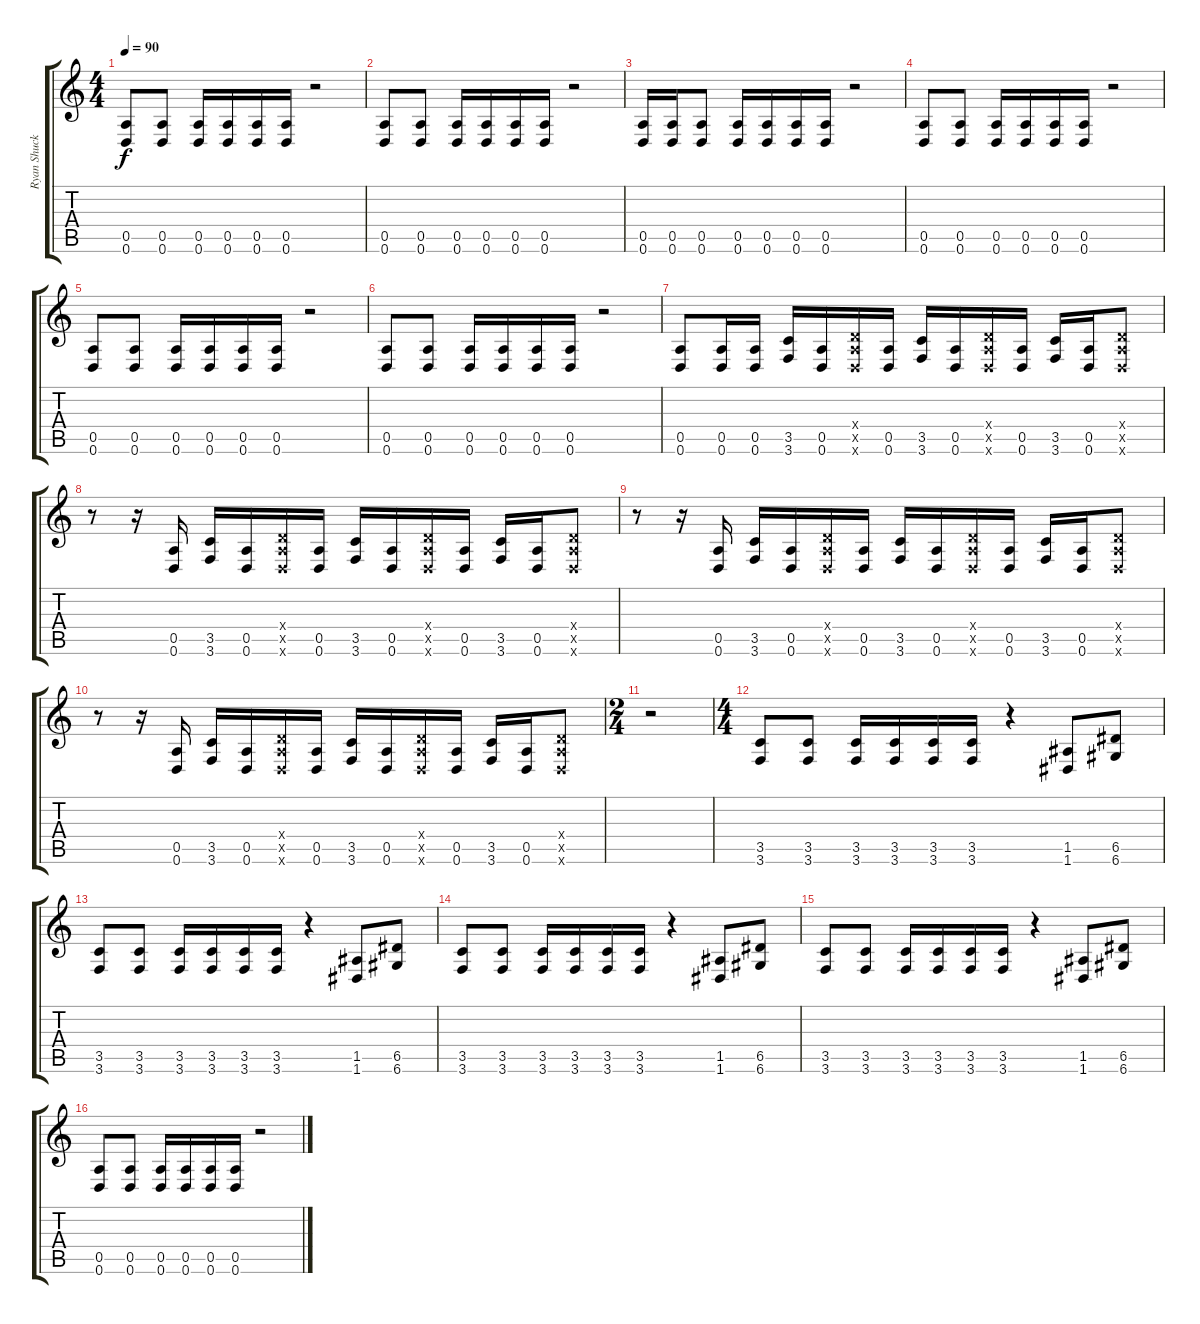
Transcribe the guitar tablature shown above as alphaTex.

\track ("Ryan Shuck (Guitar)" "Ryan Shuck") {instrument overdrivenguitar}
\staff {score tabs}
\tuning (E4 B3 G3 D3 A2 D2) {hide}
\ts (4 4)
\tempo 90
\clef g2
\ks c
(0.5 0.6).8{dy f} (0.5 0.6).8 (0.5 0.6).16 (0.5 0.6).16 (0.5 0.6).16 (0.5 0.6).16 r.2 |
(0.5 0.6).8 (0.5 0.6).8 (0.5 0.6).16 (0.5 0.6).16 (0.5 0.6).16 (0.5 0.6).16 r.2 |
(0.5 0.6).16 (0.5 0.6).16 (0.5 0.6).8 (0.5 0.6).16 (0.5 0.6).16 (0.5 0.6).16 (0.5 0.6).16 r.2 |
(0.5 0.6).8 (0.5 0.6).8 (0.5 0.6).16 (0.5 0.6).16 (0.5 0.6).16 (0.5 0.6).16 r.2 |
(0.5 0.6).8 (0.5 0.6).8 (0.5 0.6).16 (0.5 0.6).16 (0.5 0.6).16 (0.5 0.6).16 r.2 |
(0.5 0.6).8 (0.5 0.6).8 (0.5 0.6).16 (0.5 0.6).16 (0.5 0.6).16 (0.5 0.6).16 r.2 |
(0.5 0.6).8 (0.5 0.6).16 (0.5 0.6).16 (3.5 3.6).16 (0.5 0.6).16 (0.4{x} 0.5{x} 0.6{x}).16 (0.5 0.6).16 (3.5 3.6).16 (0.5 0.6).16 (0.4{x} 0.5{x} 0.6{x}).16 (0.5 0.6).16 (3.5 3.6).16 (0.5 0.6).16 (0.4{x} 0.5{x} 0.6{x}).8 |
r.8 r.16 (0.5 0.6).16 (3.5 3.6).16 (0.5 0.6).16 (0.4{x} 0.5{x} 0.6{x}).16 (0.5 0.6).16 (3.5 3.6).16 (0.5 0.6).16 (0.4{x} 0.5{x} 0.6{x}).16 (0.5 0.6).16 (3.5 3.6).16 (0.5 0.6).16 (0.4{x} 0.5{x} 0.6{x}).8 |
r.8 r.16 (0.5 0.6).16 (3.5 3.6).16 (0.5 0.6).16 (0.4{x} 0.5{x} 0.6{x}).16 (0.5 0.6).16 (3.5 3.6).16 (0.5 0.6).16 (0.4{x} 0.5{x} 0.6{x}).16 (0.5 0.6).16 (3.5 3.6).16 (0.5 0.6).16 (0.4{x} 0.5{x} 0.6{x}).8 |
r.8 r.16 (0.5 0.6).16 (3.5 3.6).16 (0.5 0.6).16 (0.4{x} 0.5{x} 0.6{x}).16 (0.5 0.6).16 (3.5 3.6).16 (0.5 0.6).16 (0.4{x} 0.5{x} 0.6{x}).16 (0.5 0.6).16 (3.5 3.6).16 (0.5 0.6).16 (0.4{x} 0.5{x} 0.6{x}).8 |
\ts (2 4)
r.2 |
\ts (4 4)
(3.5 3.6).8 (3.5 3.6).8 (3.5 3.6).16 (3.5 3.6).16 (3.5 3.6).16 (3.5 3.6).16 r.4 (1.5 1.6).8 (6.5 6.6).8 |
(3.5 3.6).8 (3.5 3.6).8 (3.5 3.6).16 (3.5 3.6).16 (3.5 3.6).16 (3.5 3.6).16 r.4 (1.5 1.6).8 (6.5 6.6).8 |
(3.5 3.6).8 (3.5 3.6).8 (3.5 3.6).16 (3.5 3.6).16 (3.5 3.6).16 (3.5 3.6).16 r.4 (1.5 1.6).8 (6.5 6.6).8 |
(3.5 3.6).8 (3.5 3.6).8 (3.5 3.6).16 (3.5 3.6).16 (3.5 3.6).16 (3.5 3.6).16 r.4 (1.5 1.6).8 (6.5 6.6).8 |
(0.5 0.6).8 (0.5 0.6).8 (0.5 0.6).16 (0.5 0.6).16 (0.5 0.6).16 (0.5 0.6).16 r.2
